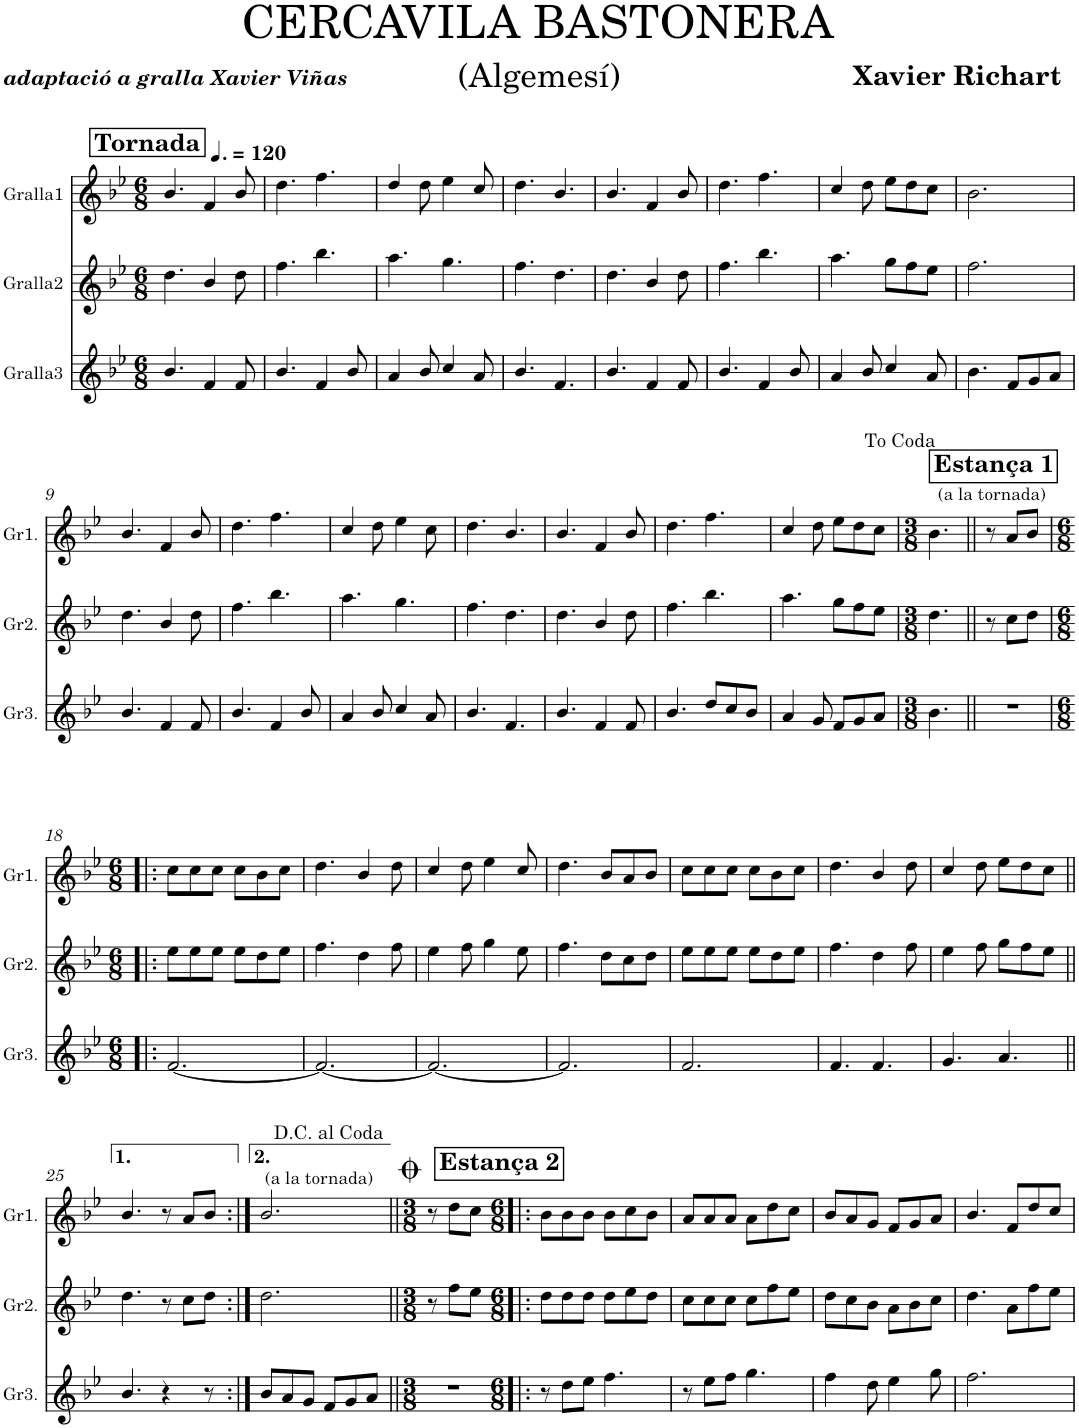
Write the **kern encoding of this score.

**kern	**kern	**kern
*part3	*part2	*part1
*staff3	*staff2	*staff1
*I"Gralla3	*I"Gralla2	*I"Gralla1
*I'Gr3.	*I'Gr2.	*I'Gr1.
*clefG2	*clefG2	*clefG2
*k[b-e-]	*k[b-e-]	*k[b-e-]
*M6/8	*M6/8	*M6/8
*MM180	*MM180	*MM180
!!LO:REH:place=s1:a:B:cj:fs=14:t=Tornada
=1	=1	=1
4.b-/	4.dd\	4.b-/
4f/	4b-/	4f/
8f/	8dd\	8b-/
=2	=2	=2
4.b-/	4.ff\	4.dd\
4f/	4.bb-\	4.ff\
8b-/	.	.
=3	=3	=3
4a/	4.aa\	4dd/
8b-/	.	8dd\
4cc/	4.gg\	4ee-\
8a/	.	8cc/
=4	=4	=4
4.b-/	4.ff\	4.dd\
4.f/	4.dd\	4.b-/
=5	=5	=5
4.b-/	4.dd\	4.b-/
4f/	4b-/	4f/
8f/	8dd\	8b-/
=6	=6	=6
4.b-/	4.ff\	4.dd\
4f/	4.bb-\	4.ff\
8b-/	.	.
=7	=7	=7
4a/	4.aa\	4cc/
8b-/	.	8dd\
4cc/	8gg\L	8ee-\L
.	8ff\	8dd\
8a/	8ee-\J	8cc\J
=8	=8	=8
4.b-\	2.ff\	2.b-\
8f/L	.	.
8g/	.	.
8a/J	.	.
!!LO:LB:g=z
=9	=9	=9
4.b-/	4.dd\	4.b-/
4f/	4b-/	4f/
8f/	8dd\	8b-/
=10	=10	=10
4.b-/	4.ff\	4.dd\
4f/	4.bb-\	4.ff\
8b-/	.	.
=11	=11	=11
4a/	4.aa\	4cc/
8b-/	.	8dd\
4cc/	4.gg\	4ee-\
8a/	.	8cc\
=12	=12	=12
4.b-/	4.ff\	4.dd\
4.f/	4.dd\	4.b-/
=13	=13	=13
4.b-/	4.dd\	4.b-/
4f/	4b-/	4f/
8f/	8dd\	8b-/
=14	=14	=14
4.b-/	4.ff\	4.dd\
8dd/L	4.bb-\	4.ff\
8cc/	.	.
8b-/J	.	.
=15	=15	=15
4a/	4.aa\	4cc/
8g/	.	8dd\
8f/L	8gg\L	8ee-\L
8g/	8ff\	8dd\
8a/J	8ee-\J	8cc\J
=16	=16	=16
*M3/8	*M3/8	*M3/8
!	!	!LO:TX:a:t=(a la tornada)
4.b-\	4.dd\	4.b-\
!!LO:REH:place=s1:a:B:cj:fs=14:t=Estança 1
=17||	=17||	=17||
4.r	8r	8r
.	8cc\L	8a/L
.	8dd\J	8b-/J
!!LO:LB:g=z
=18!|:	=18!|:	=18!|:
*M6/8	*M6/8	*M6/8
[2.f/	8ee-\L	8cc\L
.	8ee-\	8cc\
.	8ee-\J	8cc\J
.	8ee-\L	8cc\L
.	8dd\	8b-\
.	8ee-\J	8cc\J
=19	=19	=19
2.f/_	4.ff\	4.dd\
.	4dd\	4b-/
.	8ff\	8dd\
=20	=20	=20
2.f/_	4ee-\	4cc/
.	8ff\	8dd\
.	4gg\	4ee-\
.	8ee-\	8cc/
=21	=21	=21
2.f/]	4.ff\	4.dd\
.	8dd\L	8b-/L
.	8cc\	8a/
.	8dd\J	8b-/J
=22	=22	=22
2.f/	8ee-\L	8cc\L
.	8ee-\	8cc\
.	8ee-\J	8cc\J
.	8ee-\L	8cc\L
.	8dd\	8b-\
.	8ee-\J	8cc\J
=23	=23	=23
4.f/	4.ff\	4.dd\
4.f/	4dd\	4b-/
.	8ff\	8dd\
=24	=24	=24
4.g/	4ee-\	4cc/
.	8ff\	8dd\
4.a/	8gg\L	8ee-\L
.	8ff\	8dd\
.	8ee-\J	8cc\J
!!LO:LB:g=z
=25||	=25||	=25||
4.b-/	4.dd\	4.b-/
4r	8r	8r
.	8cc\L	8a/L
8r	8dd\J	8b-/J
=26:|!	=26:|!	=26:|!
!	!	!LO:TX:a:t=(a la tornada)
8b-/L	2.dd\	2.b-/
8a/	.	.
8g/J	.	.
8f/L	.	.
8g/	.	.
8a/J	.	.
!!LO:REH:place=s1:a:B:cj:fs=14:t=Estança 2
=27||	=27||	=27||
*M3/8	*M3/8	*M3/8
4.r	8r	8r
.	8ff\L	8dd\L
.	8ee-\J	8cc\J
=28!|:	=28!|:	=28!|:
*M6/8	*M6/8	*M6/8
8r	8dd\L	8b-\L
8dd\L	8dd\	8b-\
8ee-\J	8dd\J	8b-\J
4.ff\	8dd\L	8b-\L
.	8ee-\	8cc\
.	8dd\J	8b-\J
=29	=29	=29
8r	8cc\L	8a/L
8ee-\L	8cc\	8a/
8ff\J	8cc\J	8a/J
4.gg\	8cc\L	8a\L
.	8ff\	8dd\
.	8ee-\J	8cc\J
=30	=30	=30
4ff\	8dd\L	8b-/L
.	8cc\	8a/
8dd\	8b-\J	8g/J
4ee-\	8a\L	8f/L
.	8b-\	8g/
8gg\	8cc\J	8a/J
=31	=31	=31
2.ff\	4.dd\	4.b-/
.	8a\L	8f/L
.	8ff\	8dd/
.	8ee-\J	8cc/J
=	=	=
*-	*-	*-
